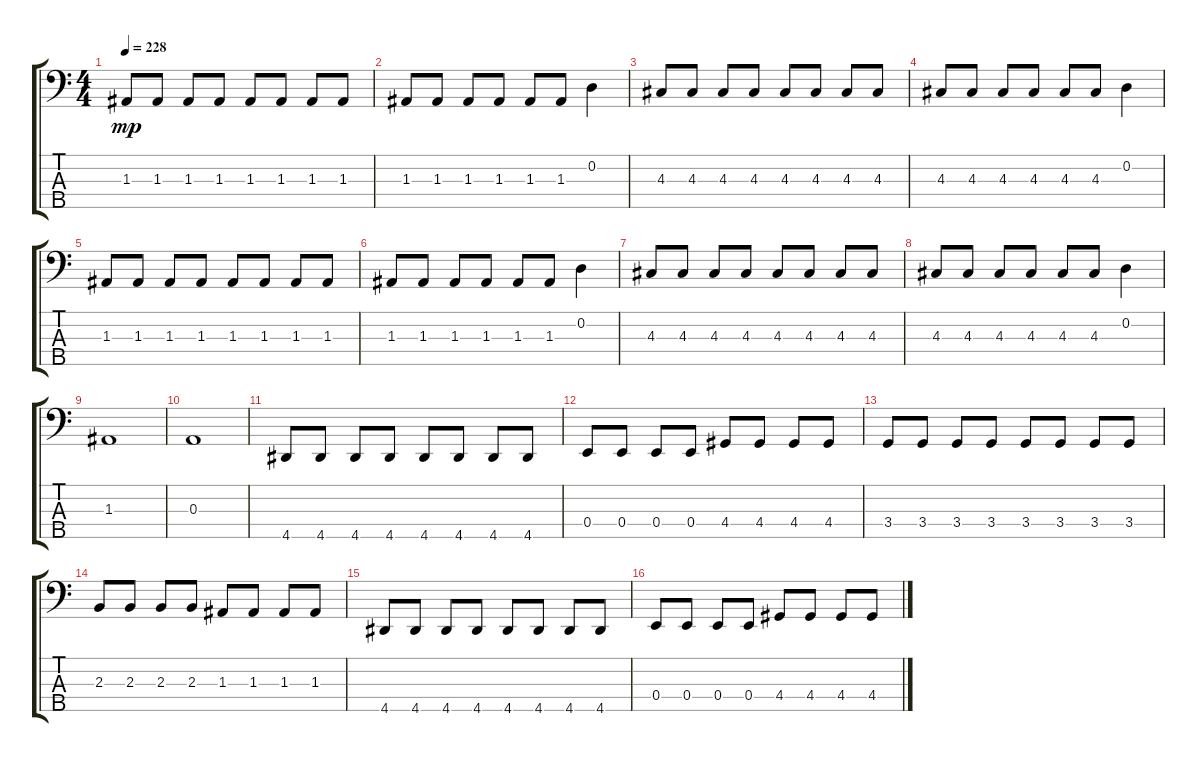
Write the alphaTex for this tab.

\track "" {instrument electricbasspick}
\staff {score tabs}
\tuning (G2 D2 A1 E1 B0) {hide}
\ts (4 4)
\tempo 228
\clef f4
\ks c
1.3.8{dy mp} 1.3.8 1.3.8 1.3.8 1.3.8 1.3.8 1.3.8 1.3.8 |
1.3.8 1.3.8 1.3.8 1.3.8 1.3.8 1.3.8 0.2.4 |
4.3.8 4.3.8 4.3.8 4.3.8 4.3.8 4.3.8 4.3.8 4.3.8 |
4.3.8 4.3.8 4.3.8 4.3.8 4.3.8 4.3.8 0.2.4 |
1.3.8 1.3.8 1.3.8 1.3.8 1.3.8 1.3.8 1.3.8 1.3.8 |
1.3.8 1.3.8 1.3.8 1.3.8 1.3.8 1.3.8 0.2.4 |
4.3.8 4.3.8 4.3.8 4.3.8 4.3.8 4.3.8 4.3.8 4.3.8 |
4.3.8 4.3.8 4.3.8 4.3.8 4.3.8 4.3.8 0.2.4 |
1.3.1 |
0.3.1 |
4.5.8 4.5.8 4.5.8 4.5.8 4.5.8 4.5.8 4.5.8 4.5.8 |
0.4.8 0.4.8 0.4.8 0.4.8 4.4.8 4.4.8 4.4.8 4.4.8 |
3.4.8 3.4.8 3.4.8 3.4.8 3.4.8 3.4.8 3.4.8 3.4.8 |
2.3.8 2.3.8 2.3.8 2.3.8 1.3.8 1.3.8 1.3.8 1.3.8 |
4.5.8 4.5.8 4.5.8 4.5.8 4.5.8 4.5.8 4.5.8 4.5.8 |
0.4.8 0.4.8 0.4.8 0.4.8 4.4.8 4.4.8 4.4.8 4.4.8
